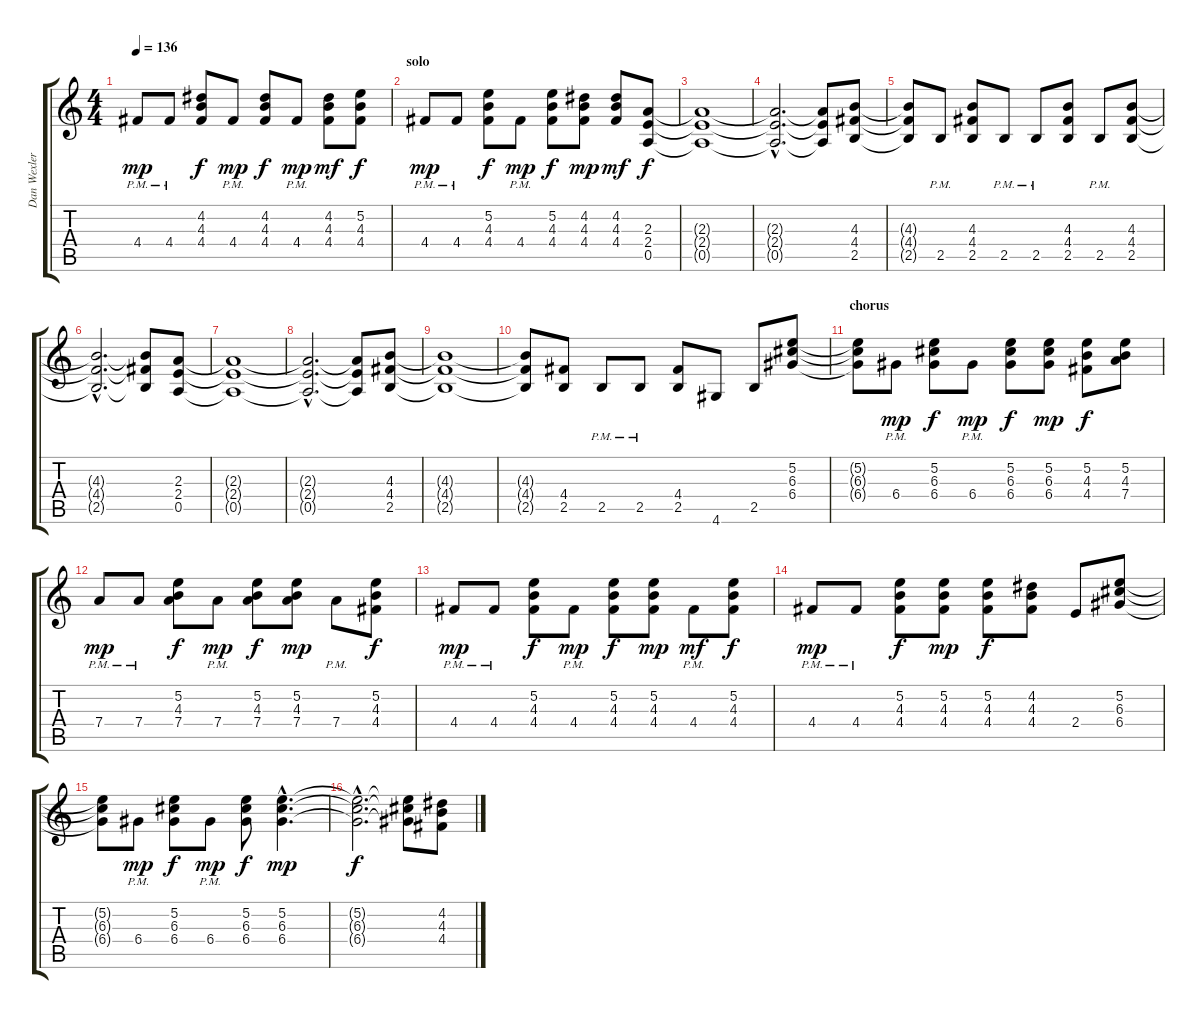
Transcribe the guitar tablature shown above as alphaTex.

\track ("Dan Wexler" "Dan Wexler") {instrument distortionguitar}
\staff {score tabs}
\tuning (E4 B3 G3 D3 A2 E2) {hide}
\ts (4 4)
\tempo 136
\clef g2
\ks c
4.4{pm}.8{dy mp} 4.4{pm}.8 (4.2 4.3 4.4).8{dy f} 4.4{pm}.8{dy mp} (4.2 4.3 4.4).8{dy f} 4.4{pm}.8{dy mp} (4.2 4.3 4.4).8{dy mf} (5.2 4.3 4.4).8{dy f} |
\section ("" "solo")
4.4{pm}.8{dy mp} 4.4{pm}.8 (5.2 4.3 4.4).8{dy f} 4.4{pm}.8{dy mp} (5.2 4.3 4.4).8{dy f} (4.2 4.3 4.4).8{dy mp} (4.2 4.3 4.4).8{dy mf} (2.3 2.4 0.5).8{dy f volume 15 instrument distortionguitar} |
(2.3{t} 2.4{t} 0.5{t}).1 |
(2.3{hac t} 2.4{hac t} 0.5{hac t}).2{d} (2.3{t} 2.4{t} 0.5{t}).8 (4.3 4.4 2.5).8 |
(4.3{t} 4.4{t} 2.5{t}).8 2.5{pm}.8 (4.3 4.4 2.5).8 2.5{pm}.8 2.5{pm}.8 (4.3 4.4 2.5).8 2.5{pm}.8 (4.3 4.4 2.5).8 |
(4.3{hac t} 4.4{hac t} 2.5{hac t}).2{d} (4.3{t} 4.4{t} 2.5{t}).8 (2.3 2.4 0.5).8 |
(2.3{t} 2.4{t} 0.5{t}).1 |
(2.3{hac t} 2.4{hac t} 0.5{hac t}).2{d} (2.3{t} 2.4{t} 0.5{t}).8 (4.3 4.4 2.5).8 |
(4.3{t} 4.4{t} 2.5{t}).1 |
(4.3{t} 4.4{t} 2.5{t}).8 (4.4 2.5).8 2.5{pm}.8 2.5{pm}.8 (4.4 2.5).8 4.6.8 2.5.8 (5.2 6.3 6.4).8{instrument electricguitarclean} |
\section ("" "chorus")
(5.2{t} 6.3{t} 6.4{t}).8 6.4{pm}.8{dy mp} (5.2 6.3 6.4).8{dy f} 6.4{pm}.8{dy mp} (5.2 6.3 6.4).8{dy f} (5.2 6.3 6.4).8{dy mp} (5.2 4.3 4.4).8{dy f} (5.2 4.3 7.4).8 |
7.4{pm}.8{dy mp} 7.4{pm}.8 (5.2 4.3 7.4).8{dy f} 7.4{pm}.8{dy mp} (5.2 4.3 7.4).8{dy f} (5.2 4.3 7.4).8{dy mp} 7.4{pm}.8 (5.2 4.3 4.4).8{dy f} |
4.4{pm}.8{dy mp} 4.4{pm}.8 (5.2 4.3 4.4).8{dy f} 4.4{pm}.8{dy mp} (5.2 4.3 4.4).8{dy f} (5.2 4.3 4.4).8{dy mp} 4.4{pm}.8{dy mf} (5.2 4.3 4.4).8{dy f} |
4.4{pm}.8{dy mp} 4.4{pm}.8 (5.2 4.3 4.4).8{dy f} (5.2 4.3 4.4).8{dy mp} (5.2 4.3 4.4).8{dy f} (4.2 4.3 4.4).8 2.4.8 (5.2 6.3 6.4).8 |
(5.2{t} 6.3{t} 6.4{t}).8 6.4{pm}.8{dy mp} (5.2 6.3 6.4).8{dy f} 6.4{pm}.8{dy mp} (5.2 6.3 6.4).8{dy f} (5.2{hac} 6.3{hac} 6.4{hac}).4{d dy mp} |
(5.2{hac t} 6.3{hac t} 6.4{hac t}).2{d dy f} (5.2{t} 6.3{t} 6.4{t}).8 (4.2 4.3 4.4).8
